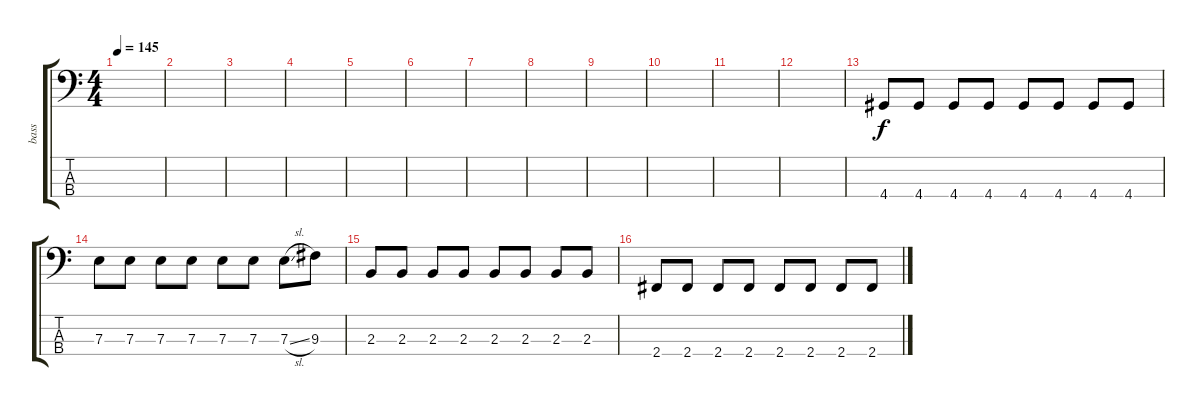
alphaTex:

\track ("bass" "bass") {instrument electricbasspick}
\staff {score tabs}
\tuning (G2 D2 A1 E1) {hide}
\ts (4 4)
\tempo 145
\clef f4
\ks c
|
|
|
|
|
|
|
|
|
|
|
|
4.4.8 4.4.8 4.4.8 4.4.8 4.4.8 4.4.8 4.4.8 4.4.8 |
7.3.8 7.3.8 7.3.8 7.3.8 7.3.8 7.3.8 7.3{sl}.8 9.3.8 |
2.3.8 2.3.8 2.3.8 2.3.8 2.3.8 2.3.8 2.3.8 2.3.8 |
2.4.8 2.4.8 2.4.8 2.4.8 2.4.8 2.4.8 2.4.8 2.4.8
